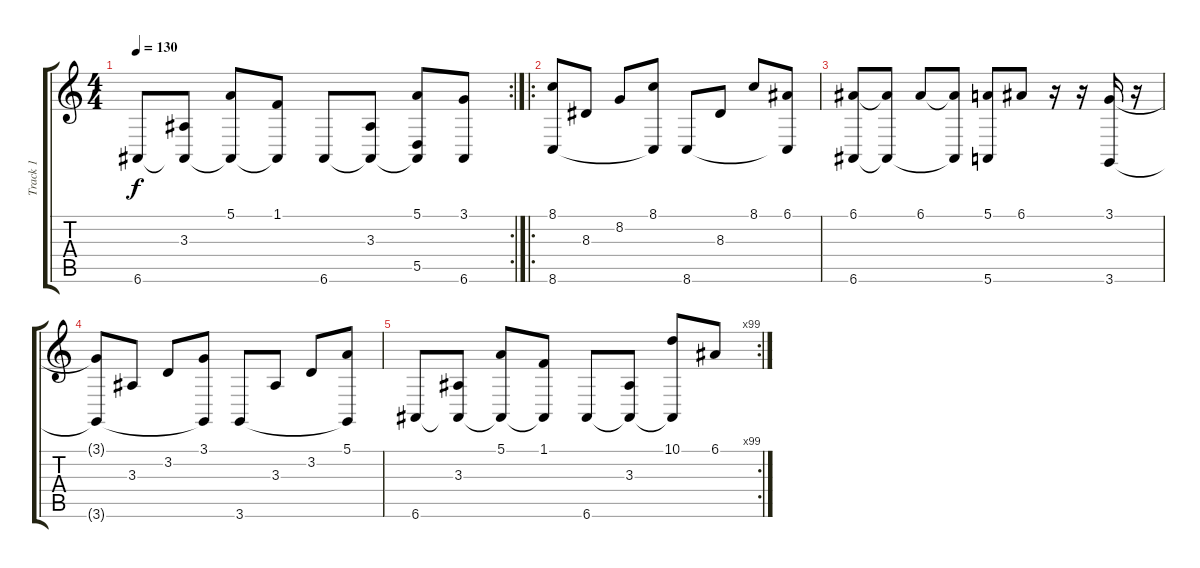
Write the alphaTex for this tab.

\track ("Track 1" "Track 1") {instrument acousticgrandpiano}
\staff {score tabs}
\tuning (E4 B3 G3 D3 A2 E2) {hide}
\rc 2
\ts (4 4)
\tempo 130
\clef g2
\ks c
6.6.8{dy f} (3.3 6.6{t}).8 (5.1 6.6{t}).8 (1.1 6.6{t}).8 6.6.8 (3.3 6.6{t}).8 (5.1 5.5 6.6{t}).8 (3.1 6.6).8 |
\ro
(8.1 8.6).8 8.3.8 8.2.8 (8.1 8.6{t}).8 8.6.8 8.3.8 8.1.8 (6.1 8.6{t}).8 |
(6.1 6.6).8 (6.1{t} 6.6{t}).8 6.1.8 (6.1{t} 6.6{t}).8 (5.1 5.6).8 6.1.8 r.16 r.16 (3.1 3.6).16 r.16 |
(3.1{t} 3.6{t}).8 3.3.8 3.2.8 (3.1 3.6{t}).8 3.6.8 3.3.8 3.2.8 (5.1 3.6{t}).8 |
\rc 99
6.6.8 (3.3 6.6{t}).8 (5.1 6.6{t}).8 (1.1 6.6{t}).8 6.6.8 (3.3 6.6{t}).8 (10.1 6.6{t}).8 6.1.8
